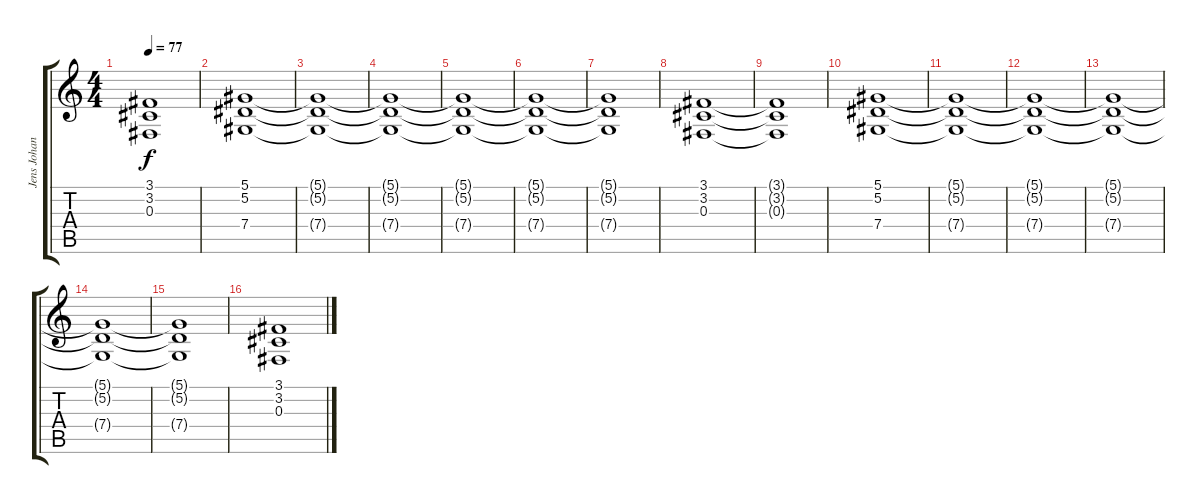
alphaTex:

\track ("Jens Johansson" "Jens Johan") {instrument stringensemble1}
\staff {score tabs}
\tuning (Eb4 Bb3 Gb3 Db3 Ab2 Eb2) {hide}
\ts (4 4)
\tempo 77
\clef g2
\ks c
(3.1{t} 3.2{t} 0.3{t}).1{dy f} |
(5.1 5.2 7.4).1 |
(5.1{t} 5.2{t} 7.4{t}).1 |
(5.1{t} 5.2{t} 7.4{t}).1 |
(5.1{t} 5.2{t} 7.4{t}).1 |
(5.1{t} 5.2{t} 7.4{t}).1 |
(5.1{t} 5.2{t} 7.4{t}).1 |
(3.1 3.2 0.3).1 |
(3.1{t} 3.2{t} 0.3{t}).1 |
(5.1 5.2 7.4).1 |
(5.1{t} 5.2{t} 7.4{t}).1 |
(5.1{t} 5.2{t} 7.4{t}).1 |
(5.1{t} 5.2{t} 7.4{t}).1 |
(5.1{t} 5.2{t} 7.4{t}).1 |
(5.1{t} 5.2{t} 7.4{t}).1 |
(3.1 3.2 0.3).1
